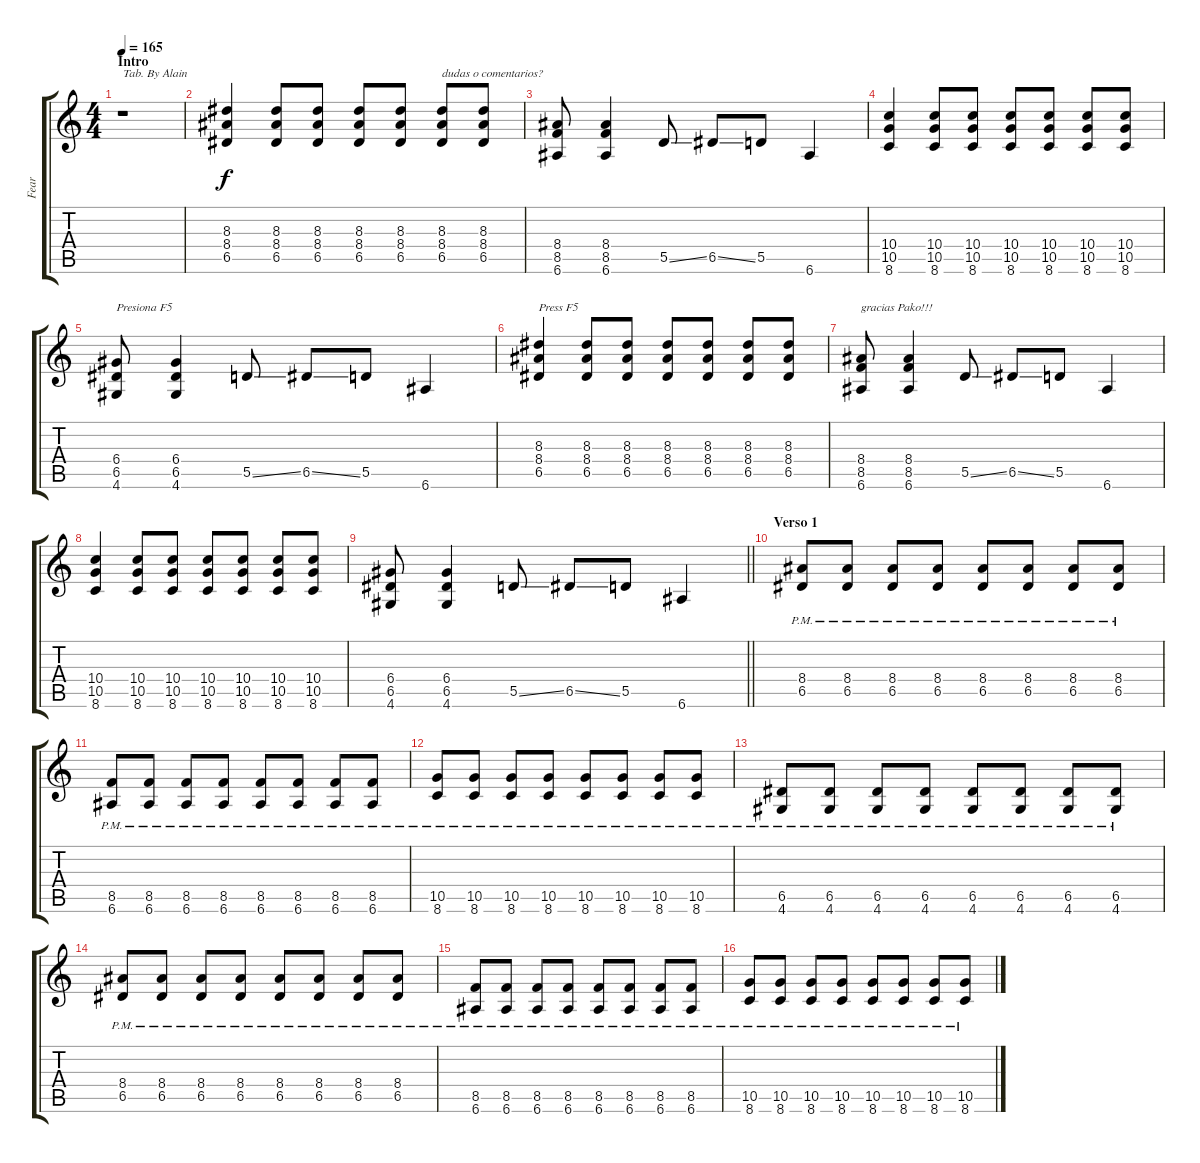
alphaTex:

\track ("Fear" "Fear") {instrument distortionguitar}
\staff {score tabs}
\tuning (E4 B3 G3 D3 A2 E2) {hide}
\ts (4 4)
\section ("" "Intro")
\tempo 165
\clef g2
\ks c
r.1{txt "Tab. By Alain" dy f instrument distortionguitar} |
(8.3 8.4 6.5).4 (8.3 8.4 6.5).8 (8.3 8.4 6.5).8 (8.3 8.4 6.5).8 (8.3 8.4 6.5).8 (8.3 8.4 6.5).8{txt "dudas o comentarios?"} (8.3 8.4 6.5).8 |
(8.4 8.5 6.6).8 (8.4 8.5 6.6).4 5.5{ss}.8 6.5{ss}.8 5.5.8 6.6.4 |
(10.4 10.5 8.6).4{txt ""} (10.4 10.5 8.6).8 (10.4 10.5 8.6).8 (10.4 10.5 8.6).8 (10.4 10.5 8.6).8 (10.4 10.5 8.6).8 (10.4 10.5 8.6).8 |
(6.4 6.5 4.6).8{txt "Presiona F5"} (6.4 6.5 4.6).4 5.5{ss}.8 6.5{ss}.8 5.5.8 6.6.4 |
(8.3 8.4 6.5).4{txt "Press F5"} (8.3 8.4 6.5).8 (8.3 8.4 6.5).8 (8.3 8.4 6.5).8 (8.3 8.4 6.5).8 (8.3 8.4 6.5).8 (8.3 8.4 6.5).8 |
(8.4 8.5 6.6).8{txt "gracias Pako!!!"} (8.4 8.5 6.6).4 5.5{ss}.8 6.5{ss}.8 5.5.8 6.6.4 |
(10.4 10.5 8.6).4 (10.4 10.5 8.6).8 (10.4 10.5 8.6).8 (10.4 10.5 8.6).8 (10.4 10.5 8.6).8 (10.4 10.5 8.6).8 (10.4 10.5 8.6).8 |
\barLineRight lightlight
(6.4 6.5 4.6).8 (6.4 6.5 4.6).4 5.5{ss}.8 6.5{ss}.8 5.5.8 6.6.4 |
\section ("" "Verso 1")
(8.4{pm} 6.5{pm}).8 (8.4{pm} 6.5{pm}).8 (8.4{pm} 6.5{pm}).8 (8.4{pm} 6.5{pm}).8 (8.4{pm} 6.5{pm}).8 (8.4{pm} 6.5{pm}).8 (8.4{pm} 6.5{pm}).8 (8.4{pm} 6.5{pm}).8 |
(8.5{pm} 6.6{pm}).8 (8.5{pm} 6.6{pm}).8 (8.5{pm} 6.6{pm}).8 (8.5{pm} 6.6{pm}).8 (8.5{pm} 6.6{pm}).8 (8.5{pm} 6.6{pm}).8 (8.5{pm} 6.6{pm}).8 (8.5{pm} 6.6{pm}).8 |
(10.5{pm} 8.6{pm}).8 (10.5{pm} 8.6{pm}).8 (10.5{pm} 8.6{pm}).8 (10.5{pm} 8.6{pm}).8 (10.5{pm} 8.6{pm}).8 (10.5{pm} 8.6{pm}).8 (10.5{pm} 8.6{pm}).8 (10.5{pm} 8.6{pm}).8 |
(6.5{pm} 4.6{pm}).8 (6.5{pm} 4.6{pm}).8 (6.5{pm} 4.6{pm}).8 (6.5{pm} 4.6{pm}).8 (6.5{pm} 4.6{pm}).8 (6.5{pm} 4.6{pm}).8 (6.5{pm} 4.6{pm}).8 (6.5{pm} 4.6{pm}).8 |
(8.4{pm} 6.5{pm}).8 (8.4{pm} 6.5{pm}).8 (8.4{pm} 6.5{pm}).8 (8.4{pm} 6.5{pm}).8 (8.4{pm} 6.5{pm}).8 (8.4{pm} 6.5{pm}).8 (8.4{pm} 6.5{pm}).8 (8.4{pm} 6.5{pm}).8 |
(8.5{pm} 6.6{pm}).8 (8.5{pm} 6.6{pm}).8 (8.5{pm} 6.6{pm}).8 (8.5{pm} 6.6{pm}).8 (8.5{pm} 6.6{pm}).8 (8.5{pm} 6.6{pm}).8 (8.5{pm} 6.6{pm}).8 (8.5{pm} 6.6{pm}).8 |
(10.5{pm} 8.6{pm}).8 (10.5{pm} 8.6{pm}).8 (10.5{pm} 8.6{pm}).8 (10.5{pm} 8.6{pm}).8 (10.5{pm} 8.6{pm}).8 (10.5{pm} 8.6{pm}).8 (10.5{pm} 8.6{pm}).8 (10.5{pm} 8.6{pm}).8
